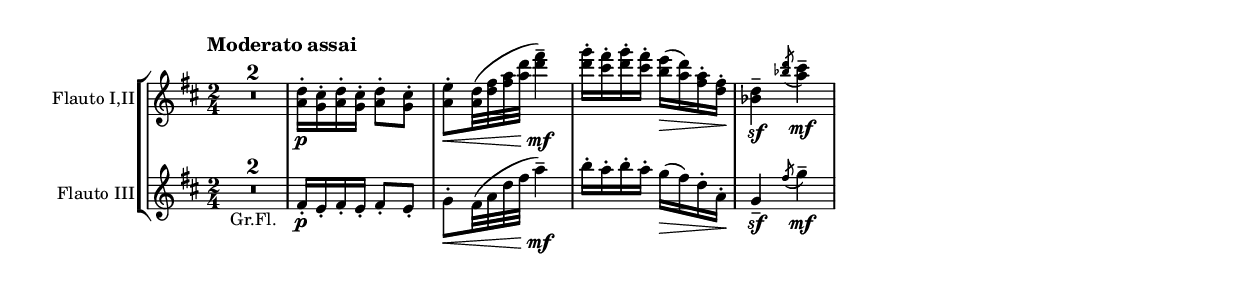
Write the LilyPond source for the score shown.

% Do not edit this file; it is automatically
% generated from Documentation/snippets/new
% This file is in the public domain.
%% Note: this file works from version 2.13.36
\version "2.13.40"
#(set-global-staff-size 15)
\paper {
  line-width = 16\cm
  indent = 0\cm
}

% NR 2.whatever  Wind

\header {
  lsrtags = "headwords"
  texidoc = ""
  doctitle = "headword"
} % begin verbatim


% Tchaikovsky
% Nutcracker Suite, VII Dance of the Merlitons
\score {
  \new StaffGroup <<
    \new Staff \relative c'' {
      \set Staff.instrumentName = "Flauto I,II"
      \once \override Score.RehearsalMark #'self-alignment-X = #-1
      \once \override Score.RehearsalMark #'break-align-symbols =
#'(time-signature)
      \once \override Score.TimeSignature
#'break-align-anchor-alignment = #LEFT
      \once \override Score.RehearsalMark #'padding = #4
      \mark \markup \large \bold {Moderato assai}
      \key d \major
      \time 2/4
      \compressFullBarRests
      R2*2
      <d a>16-.\p <cis g>-. <d a>-. <cis g>-. <d a>8-. <cis g>-.
      <e a,>-.\< <d a>32( <fis d> <a fis> <d a> <fis d>4--)\mf
      <g d>16-. <fis cis>-. <g d>-. <fis cis>-.
        <e b>(\> <d a>) <a fis>-. <fis d>-.\!
      <d bes>4--\sf \acciaccatura {<d' bes>8} <cis a>4--\mf
    }
    \new Staff \relative c' {
      \set Staff.instrumentName = "Flauto III"
      \key d \major
      \time 2/4
      \compressFullBarRests
      R2*2_\markup{Gr.Fl.}
      fis16-.\p e-. fis-. e-. fis8-. e-.
      g8-.\< fis32( a d fis a4--)\mf
      b16-. a-. b-. a-. g(\> fis) d-. a-.\!
      g4--\sf \acciaccatura fis'8 g4--\mf
    }
  >>
}

